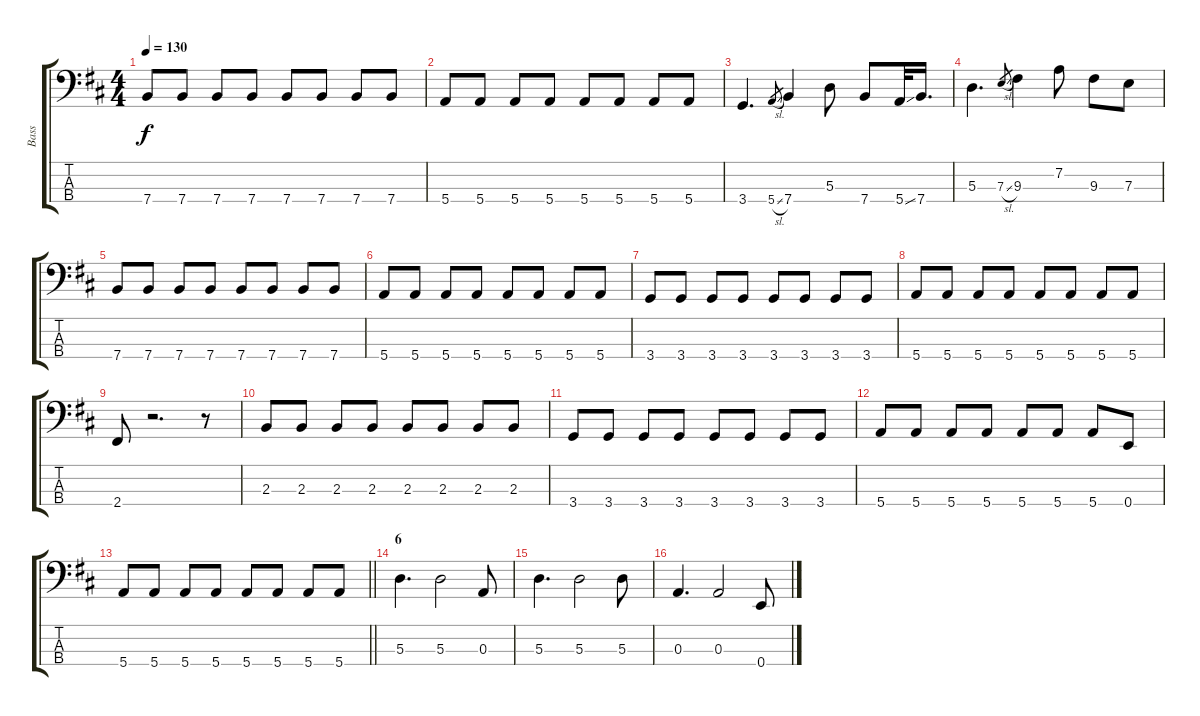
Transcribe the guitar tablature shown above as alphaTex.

\track ("Bass" "Bass") {instrument electricbassfinger bank 1}
\staff {score tabs}
\tuning (G2 D2 A1 E1) {hide}
\ts (4 4)
\tempo 130
\clef f4
\ks d
7.4.8{dy f} 7.4.8 7.4.8 7.4.8 7.4.8 7.4.8 7.4.8 7.4.8 |
5.4.8 5.4.8 5.4.8 5.4.8 5.4.8 5.4.8 5.4.8 5.4.8 |
3.4.4{d} 5.4{sl}.8{gr} 7.4.4 5.3.8 7.4.8 5.4{ss}.32 7.4.16{d} |
5.3.4{d} 7.3{sl}.8{gr} 9.3.4 7.2.8 9.3.8 7.3.8 |
7.4.8 7.4.8 7.4.8 7.4.8 7.4.8 7.4.8 7.4.8 7.4.8 |
5.4.8 5.4.8 5.4.8 5.4.8 5.4.8 5.4.8 5.4.8 5.4.8 |
3.4.8 3.4.8 3.4.8 3.4.8 3.4.8 3.4.8 3.4.8 3.4.8 |
5.4.8 5.4.8 5.4.8 5.4.8 5.4.8 5.4.8 5.4.8 5.4.8 |
2.4.8 r.2{d} r.8 |
2.3.8 2.3.8 2.3.8 2.3.8 2.3.8 2.3.8 2.3.8 2.3.8 |
3.4.8 3.4.8 3.4.8 3.4.8 3.4.8 3.4.8 3.4.8 3.4.8 |
5.4.8 5.4.8 5.4.8 5.4.8 5.4.8 5.4.8 5.4.8 0.4.8 |
\barLineRight lightlight
5.4.8 5.4.8 5.4.8 5.4.8 5.4.8 5.4.8 5.4.8 5.4.8 |
\section ("" "6")
5.3.4{d} 5.3.2 0.3.8 |
5.3.4{d} 5.3.2 5.3.8 |
0.3.4{d} 0.3.2 0.4.8
